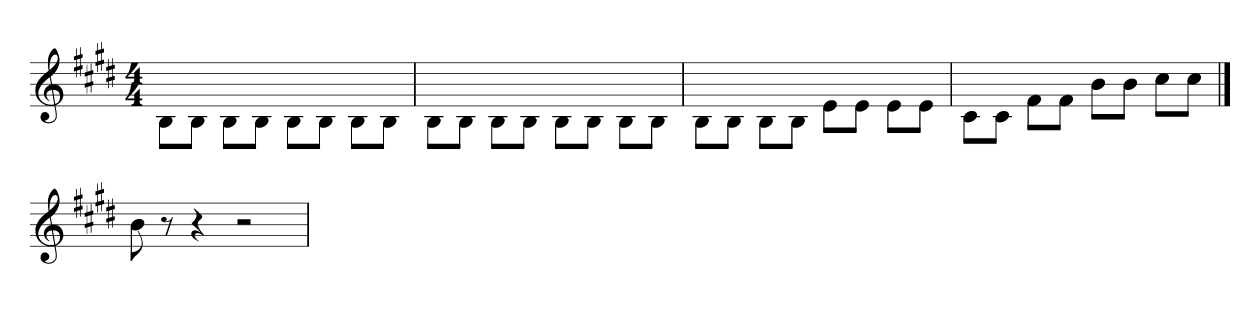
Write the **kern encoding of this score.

**kern
*part1
*staff1
*
*k[f#c#g#d#]
*M4/4
*MM190
=1
8B\L
8B\J
8B\L
8B\J
8B\L
8B\J
8B\L
8B\J
=2
8B\L
8B\J
8B\L
8B\J
8B\L
8B\J
8B\L
8B\J
=3
8B\L
8B\J
8B\L
8B\J
8e\L
8e\J
8e\L
8e\J
=4
8c#\L
8c#\J
8f#\L
8f#\J
8b\L
8b\J
8cc#\L
8cc#\J
!!LO:LB:g=z
==5
8b
8r
4r
2r
=
*-
